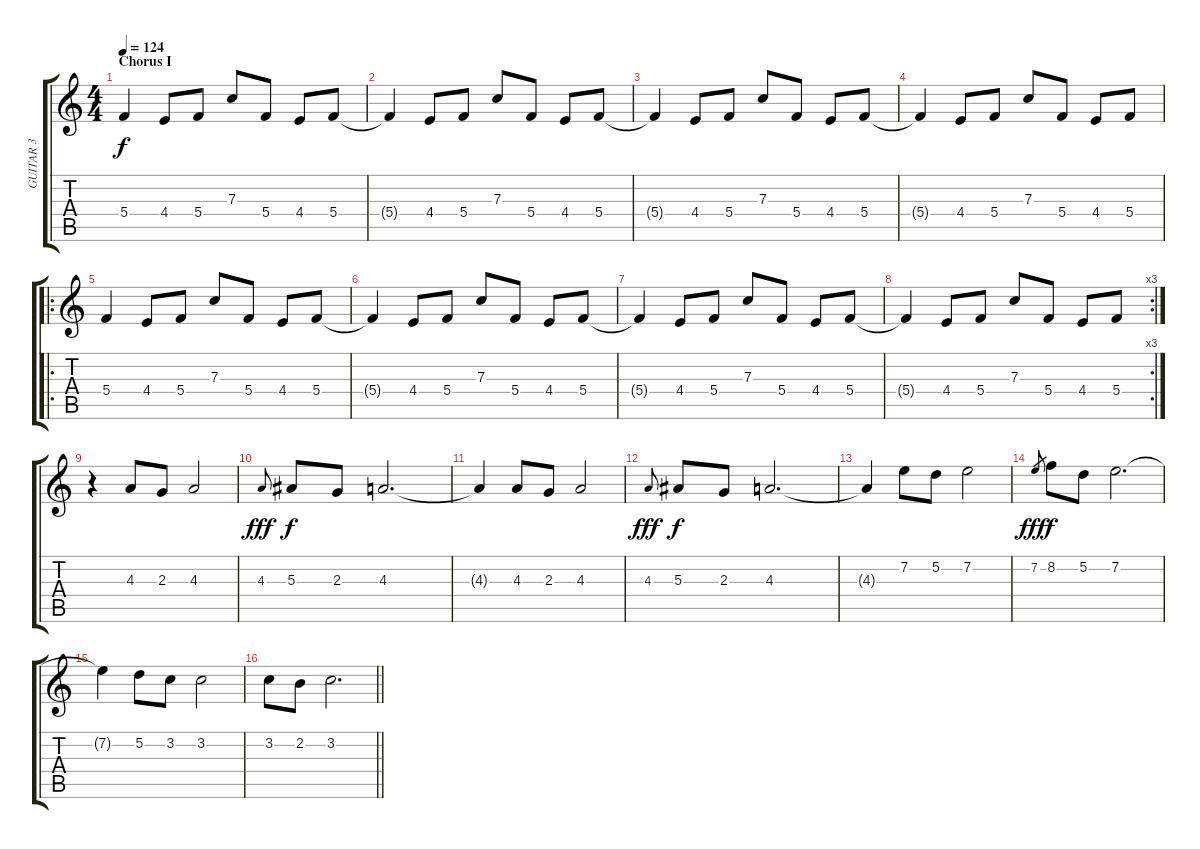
\track ("GUITAR 3" "GUITAR 3") {instrument distortionguitar}
\staff {score tabs}
\tuning (D4 A3 F3 C3 G2 D2) {hide}
\ts (4 4)
\section ("" "Chorus I")
\tempo 124
\clef g2
\ks c
5.4.4{dy f} 4.4.8 5.4.8 7.3.8 5.4.8 4.4.8 5.4.8 |
5.4{t}.4 4.4.8 5.4.8 7.3.8 5.4.8 4.4.8 5.4.8 |
5.4{t}.4 4.4.8 5.4.8 7.3.8 5.4.8 4.4.8 5.4.8 |
5.4{t}.4 4.4.8 5.4.8 7.3.8 5.4.8 4.4.8 5.4.8 |
\ro
5.4.4 4.4.8 5.4.8 7.3.8 5.4.8 4.4.8 5.4.8 |
5.4{t}.4 4.4.8 5.4.8 7.3.8 5.4.8 4.4.8 5.4.8 |
5.4{t}.4 4.4.8 5.4.8 7.3.8 5.4.8 4.4.8 5.4.8 |
\rc 3
5.4{t}.4 4.4.8 5.4.8 7.3.8 5.4.8 4.4.8 5.4.8 |
r.4 4.3.8 2.3.8 4.3.2 |
4.3.8{gr onbeat dy fff} 5.3.8{dy f} 2.3.8 4.3.2{d} |
4.3{t}.4 4.3.8 2.3.8 4.3.2 |
4.3.8{gr onbeat dy fff} 5.3.8{dy f} 2.3.8 4.3.2{d} |
4.3{t}.4 7.2.8 5.2.8 7.2.2 |
7.2.8{gr dy fff} 8.2.8{dy f} 5.2.8 7.2.2{d} |
7.2{t}.4 5.2.8 3.2.8 3.2.2 |
\barLineRight lightlight
3.2.8 2.2.8 3.2.2{d}
